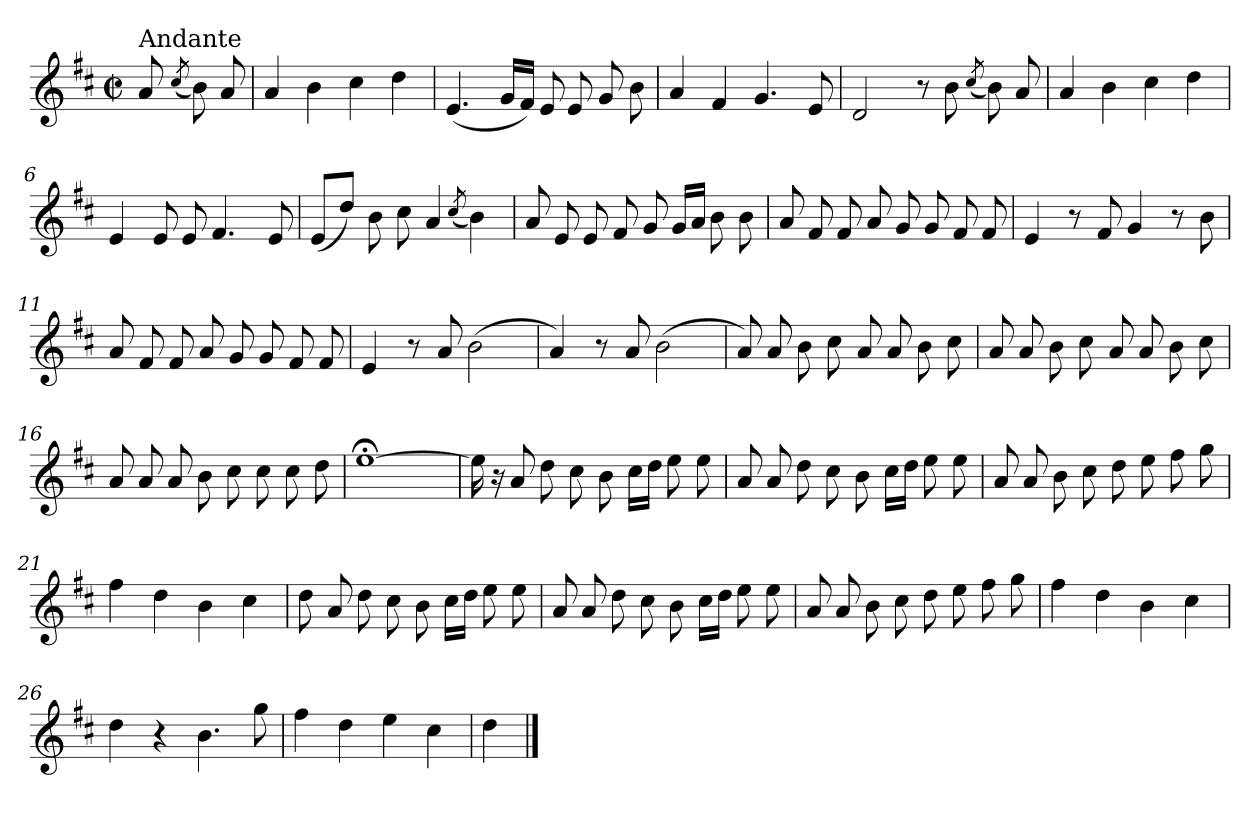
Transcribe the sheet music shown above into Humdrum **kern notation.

**kern
*part1
*staff1
*clefG2
*k[f#c#]
*D:
*M2/2
*met(c|)
=
!LO:TX:a:t=Andante
8a/
(<8qcc#/
8b\)
8a/
=1
4a/
4b\
4cc#\
4dd\
=2
(<4.e/
16g/LL
16f#/JJ)
8e/
8e/
8g/
8b\
=3
4a/
4f#/
4.g/
8e/
=4
2d/
8r
8b\
(<8qcc#/
8b\)
8a/
!!LO:LB:g=z
=5
4a/
4b\
4cc#\
4dd\
=6
4e/
8e/
8e/
4.f#/
8e/
=7
(<8e/L
8dd/J)
8b\
8cc#\
4a/
(<8qcc#/
4b\)
=8
8a/
8e/
8e/
8f#/
8g/
16g/LL
16a/JJ
8b\
8b\
=9
8a/
8f#/
8f#/
8a/
8g/
8g/
8f#/
8f#/
!!LO:LB:g=z
=10
4e/
8r
8f#/
4g/
8r
8b\
=11
8a/
8f#/
8f#/
8a/
8g/
8g/
8f#/
8f#/
=12
4e/
8r
8a/
(>2b\
=13
4a/)
8r
8a/
(>2b\
=14
8a/)
8a/
8b\
8cc#\
8a/
8a/
8b\
8cc#\
!!LO:LB:g=z
=15
8a/
8a/
8b\
8cc#\
8a/
8a/
8b\
8cc#\
=16
8a/
8a/
8a/
8b\
8cc#\
8cc#\
8cc#\
8dd\
=17
[1ee;<
=18
16ee\]
16r
8a/
8dd\
8cc#\
8b\
16cc#\LL
16dd\JJ
8ee\
8ee\
=19
8a/
8a/
8dd\
8cc#\
8b\
16cc#\LL
16dd\JJ
8ee\
8ee\
!!LO:LB:g=z
=20
8a/
8a/
8b\
8cc#\
8dd\
8ee\
8ff#\
8gg\
=21
4ff#\
4dd\
4b\
4cc#\
=22
8dd\
8a/
8dd\
8cc#\
8b\
16cc#\LL
16dd\JJ
8ee\
8ee\
=23
8a/
8a/
8dd\
8cc#\
8b\
16cc#\LL
16dd\JJ
8ee\
8ee\
=24
8a/
8a/
8b\
8cc#\
8dd\
8ee\
8ff#\
8gg\
!!LO:LB:g=z
=25
4ff#\
4dd\
4b\
4cc#\
=26
4dd\
4r
4.b\
8gg\
=27
4ff#\
4dd\
4ee\
4cc#\
=28
4dd\
==
*-
